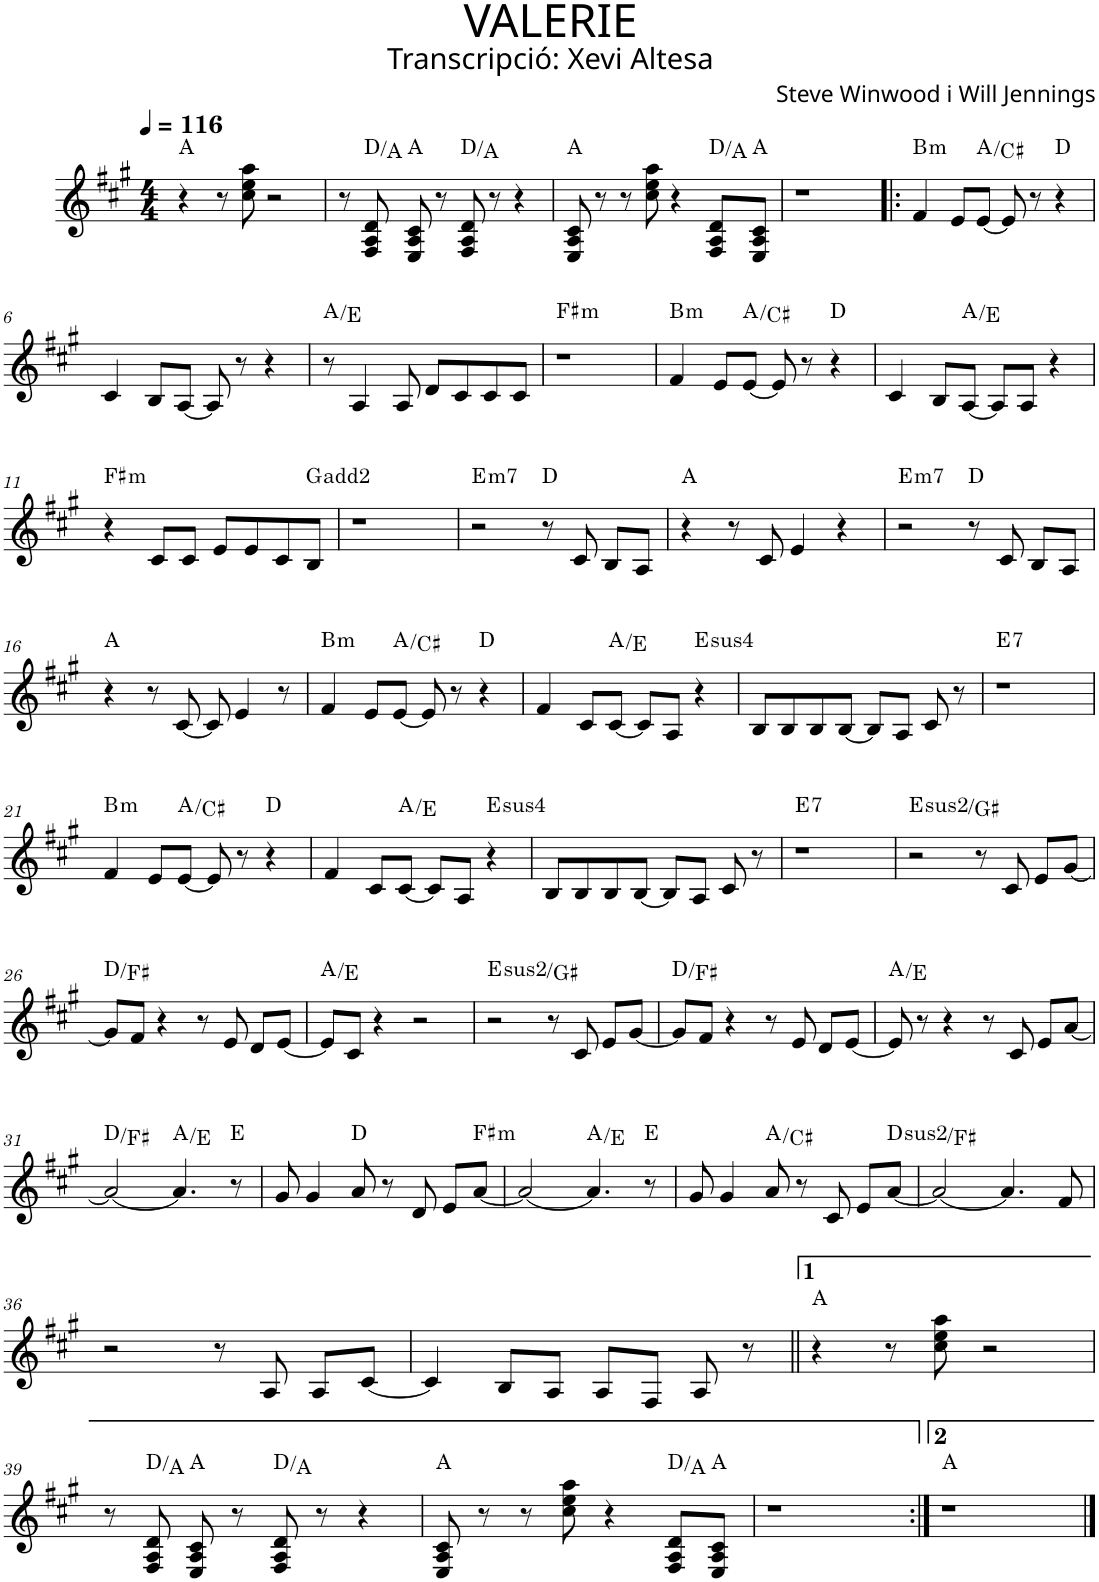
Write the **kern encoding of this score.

**kern	**harte
*part1	*part1
*staff1	*
*I"P1	*
*clefG2	*
*k[f#c#g#]	*
*A:	*
*M4/4	*
*MM116	*
=1	=1
4r	A:maj
8r	.
8cc#\ 8ee\ 8aa\	.
2r	.
=2	=2
8r	.
8F#/ 8A/ 8d/	D:maj/5
8E/ 8A/ 8c#/	A:maj
8r	.
8F#/ 8A/ 8d/	D:maj/5
8r	.
4r	.
=3	=3
8E/ 8A/ 8c#/	A:maj
8r	.
8r	.
8cc#\ 8ee\ 8aa\	.
4r	.
8F#/ 8A/ 8d/L	D:maj/5
8E/ 8A/ 8c#/J	A:maj
=4	=4
1r	.
=5!|:	=5!|:
!	!LO:H:kt=m
4f#/	B:min
8e/L	.
[<8e/J	A:maj/3
8e/]	.
8r	.
4r	D:maj
!!LO:LB:g=z
=6	=6
4c#/	.
8B/L	.
[<8A/J	.
8A/]	.
8r	.
4r	.
=7	=7
8r	A:maj/5
4A/	.
8A/	.
8d/L	.
8c#/	.
8c#/	.
8c#/J	.
=8	=8
!	!LO:H:kt=m
1r	F#:min
=9	=9
!	!LO:H:kt=m
4f#/	B:min
8e/L	.
[<8e/J	A:maj/3
8e/]	.
8r	.
4r	D:maj
=10	=10
4c#/	.
8B/L	.
[<8A/J	A:maj/5
8A/L]	.
8A/J	.
4r	.
!!LO:LB:g=z
=11	=11
!	!LO:H:kt=m
4r	F#:min
8c#/L	.
8c#/J	.
8e/L	.
8e/	.
8c#/	.
8B/J	G:maj(2)
=12	=12
1r	.
=13	=13
!	!LO:H:kt=m7
2r	E:min7
8r	D:maj
8c#/	.
8B/L	.
8A/J	.
=14	=14
4r	A:maj
8r	.
8c#/	.
4e/	.
4r	.
=15	=15
!	!LO:H:kt=m7
2r	E:min7
8r	D:maj
8c#/	.
8B/L	.
8A/J	.
!!LO:LB:g=z
=16	=16
4r	A:maj
8r	.
[<8c#/	.
8c#/]	.
4e/	.
8r	.
=17	=17
!	!LO:H:kt=m
4f#/	B:min
8e/L	.
[<8e/J	A:maj/3
8e/]	.
8r	.
4r	D:maj
=18	=18
4f#/	.
8c#/L	.
[<8c#/J	A:maj/5
8c#/L]	.
8A/J	.
!	!LO:H:kt=4
4r	E:sus4
=19	=19
8B/L	.
8B/	.
8B/	.
[<8B/J	.
8B/L]	.
8A/J	.
8c#/	.
8r	.
=20	=20
!	!LO:H:kt=7
1r	E:7
!!LO:LB:g=z
=21	=21
!	!LO:H:kt=m
4f#/	B:min
8e/L	.
[<8e/J	A:maj/3
8e/]	.
8r	.
4r	D:maj
=22	=22
4f#/	.
8c#/L	.
[<8c#/J	A:maj/5
8c#/L]	.
8A/J	.
!	!LO:H:kt=4
4r	E:sus4
=23	=23
8B/L	.
8B/	.
8B/	.
[<8B/J	.
8B/L]	.
8A/J	.
8c#/	.
8r	.
=24	=24
!	!LO:H:kt=7
1r	E:7
=25	=25
!	!LO:H:kt=2
2r	E:(1,2,5)/3
8r	.
8c#/	.
8e/L	.
[<8g#/J	.
!!LO:LB:g=z
=26	=26
8g#/L]	D:maj/3
8f#/J	.
4r	.
8r	.
8e/	.
8d/L	.
[<8e/J	.
=27	=27
8e/L]	A:maj/5
8c#/J	.
4r	.
2r	.
=28	=28
!	!LO:H:kt=2
2r	E:(1,2,5)/3
8r	.
8c#/	.
8e/L	.
[<8g#/J	.
=29	=29
8g#/L]	D:maj/3
8f#/J	.
4r	.
8r	.
8e/	.
8d/L	.
[<8e/J	.
=30	=30
8e/]	A:maj/5
8r	.
4r	.
8r	.
8c#/	.
8e/L	.
[<8a/J	.
!!LO:LB:g=z
=31	=31
2a/_	D:maj/3
4.a/]	A:maj/5
8r	E:maj
=32	=32
8g#/	.
4g#/	.
8a/	D:maj
8r	.
8d/	.
8e/L	.
!	!LO:H:kt=m
[<8a/J	F#:min
=33	=33
2a/_	.
4.a/]	A:maj/5
8r	E:maj
=34	=34
8g#/	.
4g#/	.
8a/	A:maj/3
8r	.
8c#/	.
8e/L	.
!	!LO:H:kt=2
[<8a/J	D:(1,2,5)/3
=35	=35
2a/_	.
4.a/]	.
8f#/	.
!!LO:LB:g=z
=36	=36
2r	.
8r	.
8A/	.
8A/L	.
[<8c#/J	.
=37	=37
4c#/]	.
8B/L	.
8A/J	.
8A/L	.
8F#/J	.
8A/	.
8r	.
=38||	=38||
4r	A:maj
8r	.
8cc#\ 8ee\ 8aa\	.
2r	.
!!LO:LB:g=z
=39	=39
8r	.
8F#/ 8A/ 8d/	D:maj/5
8E/ 8A/ 8c#/	A:maj
8r	.
8F#/ 8A/ 8d/	D:maj/5
8r	.
4r	.
=40	=40
8E/ 8A/ 8c#/	A:maj
8r	.
8r	.
8cc#\ 8ee\ 8aa\	.
4r	.
8F#/ 8A/ 8d/L	D:maj/5
8E/ 8A/ 8c#/J	A:maj
=41	=41
1r	.
=42:|!	=42:|!
1r	A:maj
==	==
*-	*-
